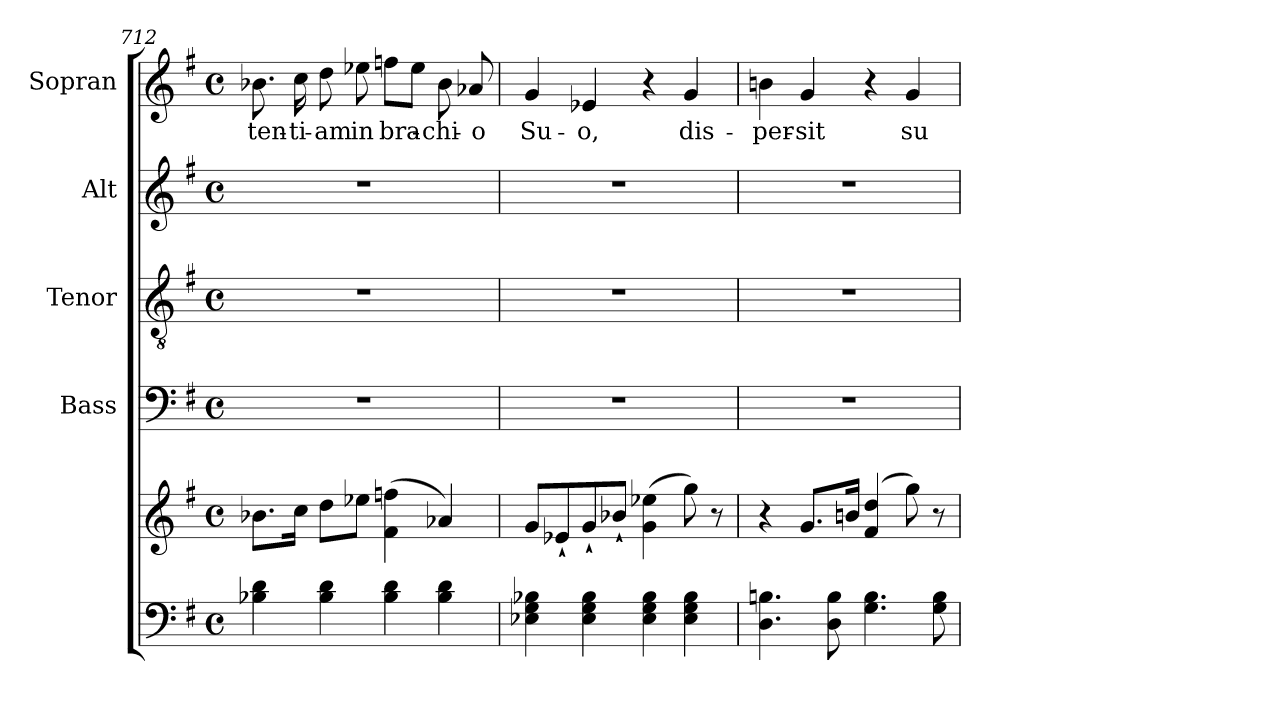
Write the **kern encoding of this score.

**kern	**kern	**kern	**kern	**kern	**kern	**text
*part5	*part5	*part4	*part3	*part2	*part1	*part1
*staff6	*staff5	*staff4	*staff3	*staff2	*staff1	*staff1
*	*	*I"Bass	*I"Tenor	*I"Alt	*I"Sopran	*
*	*	*I'B.	*I'T.	*I'A.	*I'S.	*
*clefF4	*clefG2	*clefF4	*clefGv2	*clefG2	*clefG2	*
*k[f#]	*k[f#]	*k[f#]	*k[f#]	*k[f#]	*k[f#]	*
*G:	*G:	*G:	*G:	*G:	*G:	*
*M4/4	*M4/4	*M4/4	*M4/4	*M4/4	*M4/4	*
*met(c)	*met(c)	*met(c)	*met(c)	*met(c)	*met(c)	*
=712	=712	=712	=712	=712	=712	=712
!	!	!	!	!	!	!LO:LY:b
4B-X\ 4d\	8.b-X\L	1r	1r	1r	8.b-X\	-ten-
!	!	!	!	!	!	!LO:LY:b
.	16cc\Jk	.	.	.	16cc\	-ti-
!	!	!	!	!	!	!LO:LY:b
4B-\ 4d\	8dd\L	.	.	.	8dd\	-am
!	!	!	!	!	!	!LO:LY:b
.	8ee-X\J	.	.	.	8ee-X\	in
!	!	!	!	!	!	!LO:LY:b
4B-\ 4d\	(>4f#\ 4ffn\	.	.	.	8ffn\L	bra-
.	.	.	.	.	8ee-\J	.
!	!	!	!	!	!	!LO:LY:b
4B-\ 4d\	4a-X/)	.	.	.	8b-\	-chi-
!	!	!	!	!	!	!LO:LY:b
.	.	.	.	.	8a-X/	-o
!!LO:PB:g=z
=713	=713	=713	=713	=713	=713	=713
!	!	!	!	!	!	!LO:LY:b
4E-X\ 4G\ 4B-X\	8g/L	1r	1r	1r	4g/	Su-
.	8e-X`</	.	.	.	.	.
!	!	!	!	!	!	!LO:LY:b
4E-\ 4G\ 4B-\	8g`</	.	.	.	4e-X/	-o,
.	8b-X`</J	.	.	.	.	.
4E-\ 4G\ 4B-\	(>4g\ 4ee-X\	.	.	.	4r	.
!	!	!	!	!	!	!LO:LY:b
4E-\ 4G\ 4B-\	8gg\)	.	.	.	4g/	dis-
.	8r	.	.	.	.	.
=714	=714	=714	=714	=714	=714	=714
!	!	!	!	!	!	!LO:LY:b
4.D\ 4.Bn\	4r	1r	1r	1r	4bn\	-per-
!	!	!	!	!	!	!LO:LY:b
.	8.g/L	.	.	.	4g/	-sit
8D\ 8B\	.	.	.	.	.	.
.	16bn/Jk	.	.	.	.	.
4.G\ 4.B\	(4f#/ 4dd/	.	.	.	4r	.
!	!	!	!	!	!	!LO:LY:b
.	8gg\)	.	.	.	4g/	su-
8G\ 8B\	8r	.	.	.	.	.
=	=	=	=	=	=	=
*-	*-	*-	*-	*-	*-	*-
